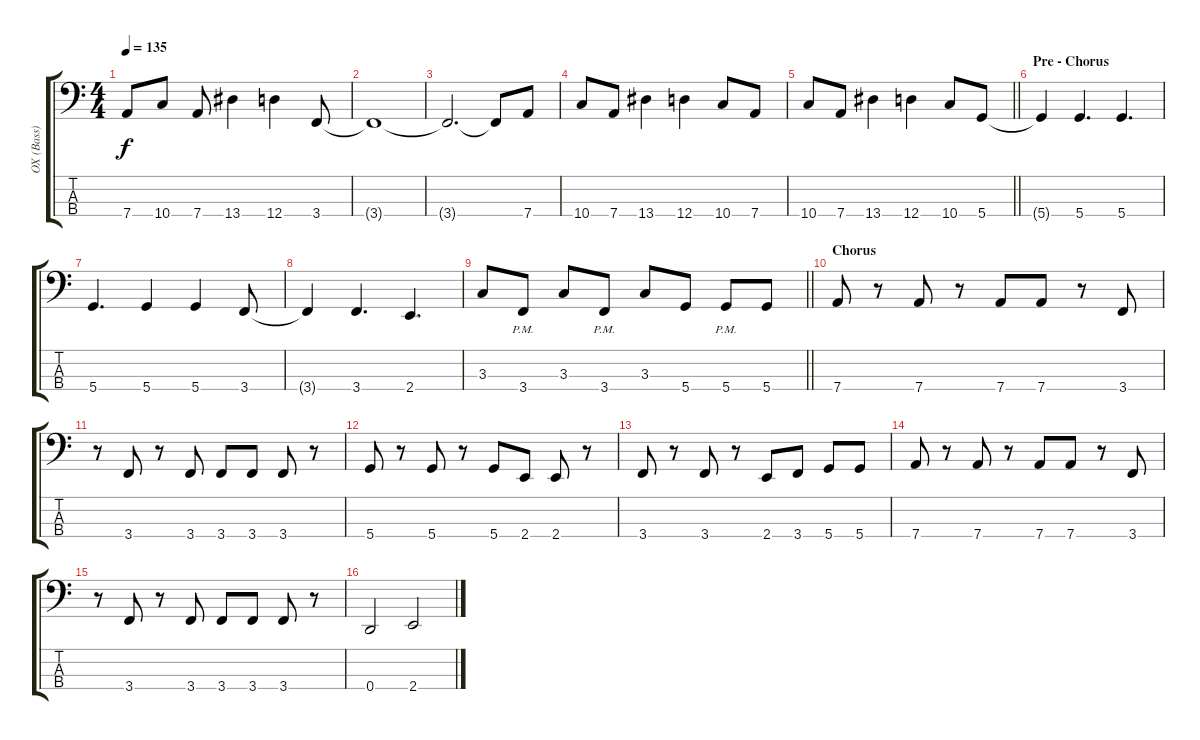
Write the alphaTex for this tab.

\track ("OX (Bass)" "OX (Bass)") {instrument electricbasspick}
\staff {score tabs}
\tuning (G2 D2 A1 D1) {hide}
\ts (4 4)
\tempo 135
\clef f4
\ks c
7.4.8{dy f} 10.4.8 7.4.8 13.4.4 12.4.4 3.4.8 |
3.4{t}.1 |
3.4{t}.2{d} 3.4{t}.8 7.4.8 |
10.4.8 7.4.8 13.4.4 12.4.4 10.4.8 7.4.8 |
\barLineRight lightlight
10.4.8 7.4.8 13.4.4 12.4.4 10.4.8 5.4.8 |
\section ("" "Pre - Chorus")
5.4{t}.4 5.4.4{d} 5.4.4{d} |
5.4.4{d} 5.4.4 5.4.4 3.4.8 |
3.4{t}.4 3.4.4{d} 2.4.4{d} |
\barLineRight lightlight
3.3.8 3.4{pm}.8 3.3.8 3.4{pm}.8 3.3.8 5.4.8 5.4{pm}.8 5.4.8 |
\section ("" "Chorus")
7.4.8 r.8 7.4.8 r.8 7.4.8 7.4.8 r.8 3.4.8 |
r.8 3.4.8 r.8 3.4.8 3.4.8 3.4.8 3.4.8 r.8 |
5.4.8 r.8 5.4.8 r.8 5.4.8 2.4.8 2.4.8 r.8 |
3.4.8 r.8 3.4.8 r.8 2.4.8 3.4.8 5.4.8 5.4.8 |
7.4.8 r.8 7.4.8 r.8 7.4.8 7.4.8 r.8 3.4.8 |
r.8 3.4.8 r.8 3.4.8 3.4.8 3.4.8 3.4.8 r.8 |
0.4.2 2.4.2
